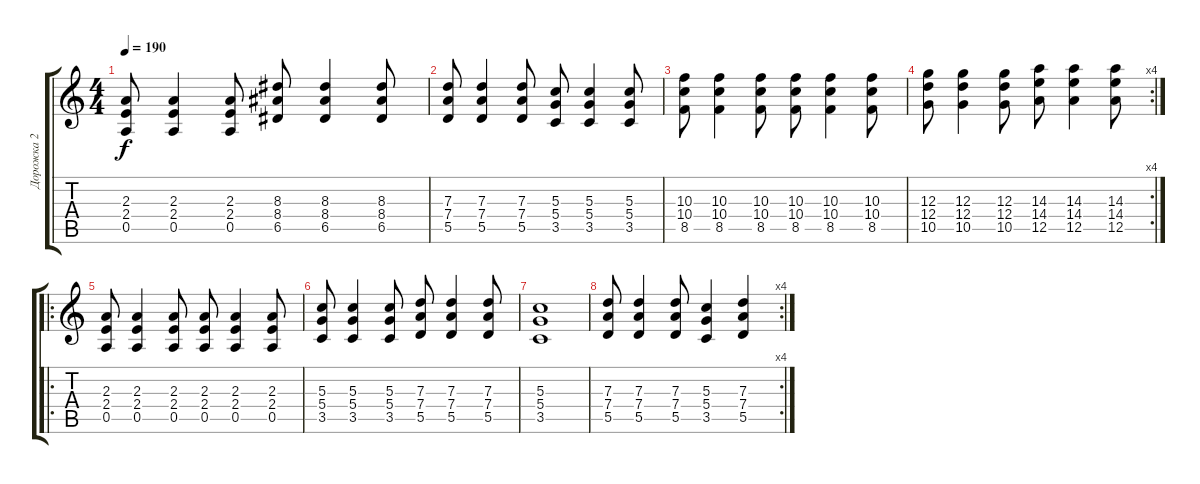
\track ("Дорожка 2" "Дорожка 2") {instrument overdrivenguitar}
\staff {score tabs}
\tuning (E4 B3 G3 D3 A2 E2) {hide}
\ts (4 4)
\tempo 190
\clef g2
\ks c
(2.3 2.4 0.5).8{dy f} (2.3 2.4 0.5).4 (2.3 2.4 0.5).8 (8.3 8.4 6.5).8 (8.3 8.4 6.5).4 (8.3 8.4 6.5).8 |
(7.3 7.4 5.5).8 (7.3 7.4 5.5).4 (7.3 7.4 5.5).8 (5.3 5.4 3.5).8 (5.3 5.4 3.5).4 (5.3 5.4 3.5).8 |
(10.3 10.4 8.5).8 (10.3 10.4 8.5).4 (10.3 10.4 8.5).8 (10.3 10.4 8.5).8 (10.3 10.4 8.5).4 (10.3 10.4 8.5).8 |
\rc 4
(12.3 12.4 10.5).8 (12.3 12.4 10.5).4 (12.3 12.4 10.5).8 (14.3 14.4 12.5).8 (14.3 14.4 12.5).4 (14.3 14.4 12.5).8 |
\ro
(2.3 2.4 0.5).8 (2.3 2.4 0.5).4 (2.3 2.4 0.5).8 (2.3 2.4 0.5).8 (2.3 2.4 0.5).4 (2.3 2.4 0.5).8 |
(5.3 5.4 3.5).8 (5.3 5.4 3.5).4 (5.3 5.4 3.5).8 (7.3 7.4 5.5).8 (7.3 7.4 5.5).4 (7.3 7.4 5.5).8 |
(5.3 5.4 3.5).1 |
\rc 4
(7.3 7.4 5.5).8 (7.3 7.4 5.5).4 (7.3 7.4 5.5).8 (5.3 5.4 3.5).4 (7.3 7.4 5.5).4
